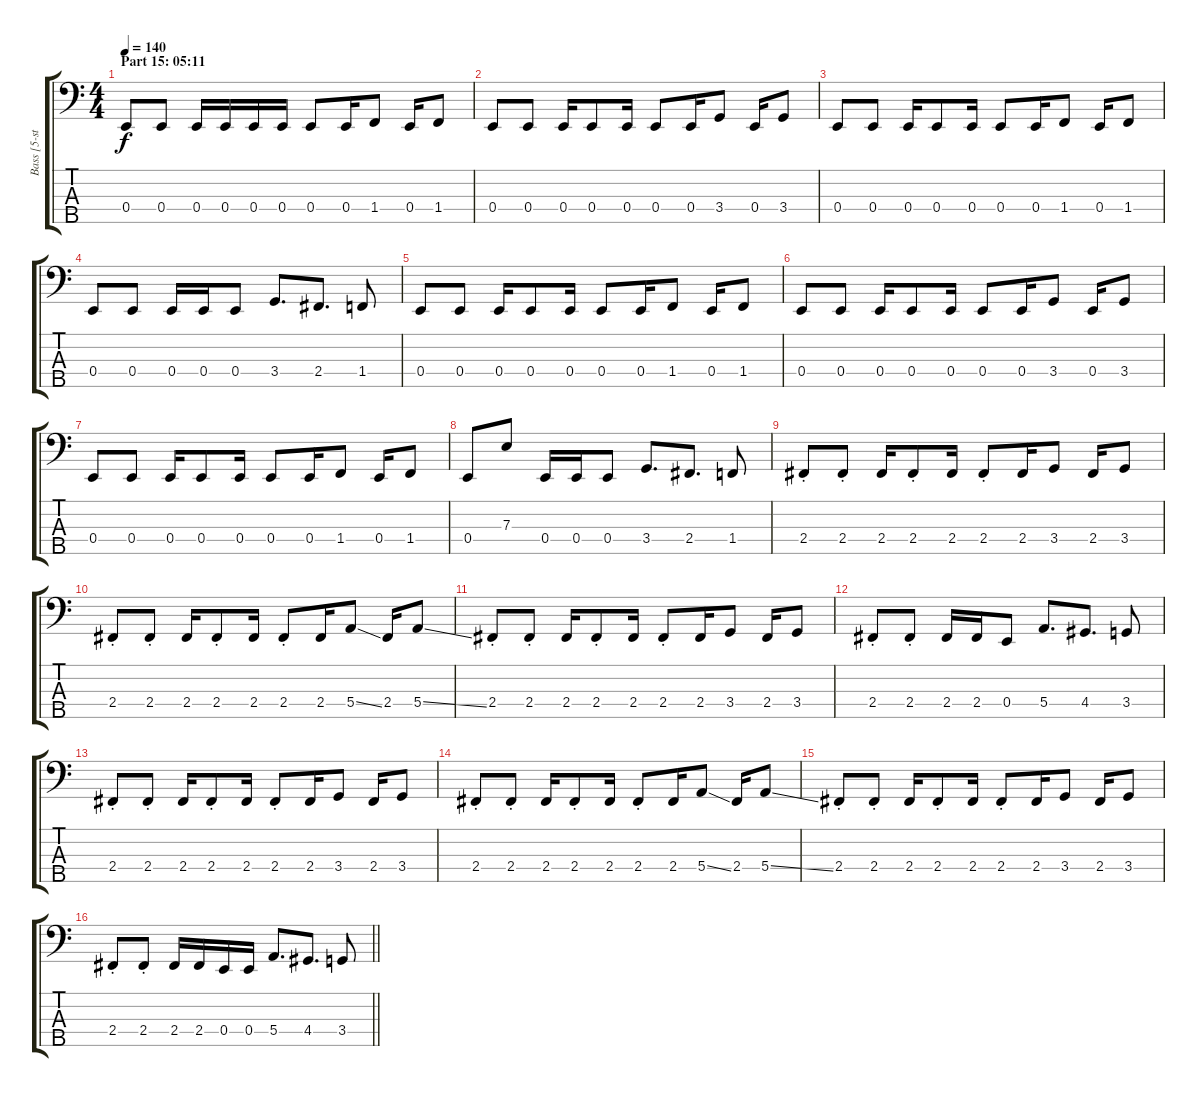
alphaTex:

\track ("Bass [5-string]" "Bass [5-st") {instrument electricbasspick}
\staff {score tabs}
\tuning (G2 D2 A1 E1 B0) {hide}
\ts (4 4)
\section ("" "Part 15: 05:11")
\tempo 140
\clef f4
\ks c
0.4.8{dy f} 0.4.8 0.4.16 0.4.16 0.4.16 0.4.16 0.4.8 0.4.16 1.4.8 0.4.16 1.4.8 |
0.4.8 0.4.8 0.4.16 0.4.8 0.4.16 0.4.8 0.4.16 3.4.8 0.4.16 3.4.8 |
0.4.8 0.4.8 0.4.16 0.4.8 0.4.16 0.4.8 0.4.16 1.4.8 0.4.16 1.4.8 |
0.4.8 0.4.8 0.4.16 0.4.16 0.4.8 3.4.8{d} 2.4.8{d} 1.4.8 |
0.4.8 0.4.8 0.4.16 0.4.8 0.4.16 0.4.8 0.4.16 1.4.8 0.4.16 1.4.8 |
0.4.8 0.4.8 0.4.16 0.4.8 0.4.16 0.4.8 0.4.16 3.4.8 0.4.16 3.4.8 |
0.4.8 0.4.8 0.4.16 0.4.8 0.4.16 0.4.8 0.4.16 1.4.8 0.4.16 1.4.8 |
0.4.8 7.3.8 0.4.16 0.4.16 0.4.8 3.4.8{d} 2.4.8{d} 1.4.8 |
2.4{st}.8 2.4{st}.8 2.4.16 2.4{st}.8 2.4.16 2.4{st}.8 2.4.16 3.4.8 2.4.16 3.4.8 |
2.4{st}.8 2.4{st}.8 2.4.16 2.4{st}.8 2.4.16 2.4{st}.8 2.4.16 5.4{ss}.8 2.4.16 5.4{ss}.8 |
2.4{st}.8 2.4{st}.8 2.4.16 2.4{st}.8 2.4.16 2.4{st}.8 2.4.16 3.4.8 2.4.16 3.4.8 |
2.4{st}.8 2.4{st}.8 2.4.16 2.4.16 0.4.8 5.4.8{d} 4.4.8{d} 3.4.8 |
2.4{st}.8 2.4{st}.8 2.4.16 2.4{st}.8 2.4.16 2.4{st}.8 2.4.16 3.4.8 2.4.16 3.4.8 |
2.4{st}.8 2.4{st}.8 2.4.16 2.4{st}.8 2.4.16 2.4{st}.8 2.4.16 5.4{ss}.8 2.4.16 5.4{ss}.8 |
2.4{st}.8 2.4{st}.8 2.4.16 2.4{st}.8 2.4.16 2.4{st}.8 2.4.16 3.4.8 2.4.16 3.4.8 |
\barLineRight lightlight
2.4{st}.8 2.4{st}.8 2.4.16 2.4.16 0.4.16 0.4.16 5.4.8{d} 4.4.8{d} 3.4.8
